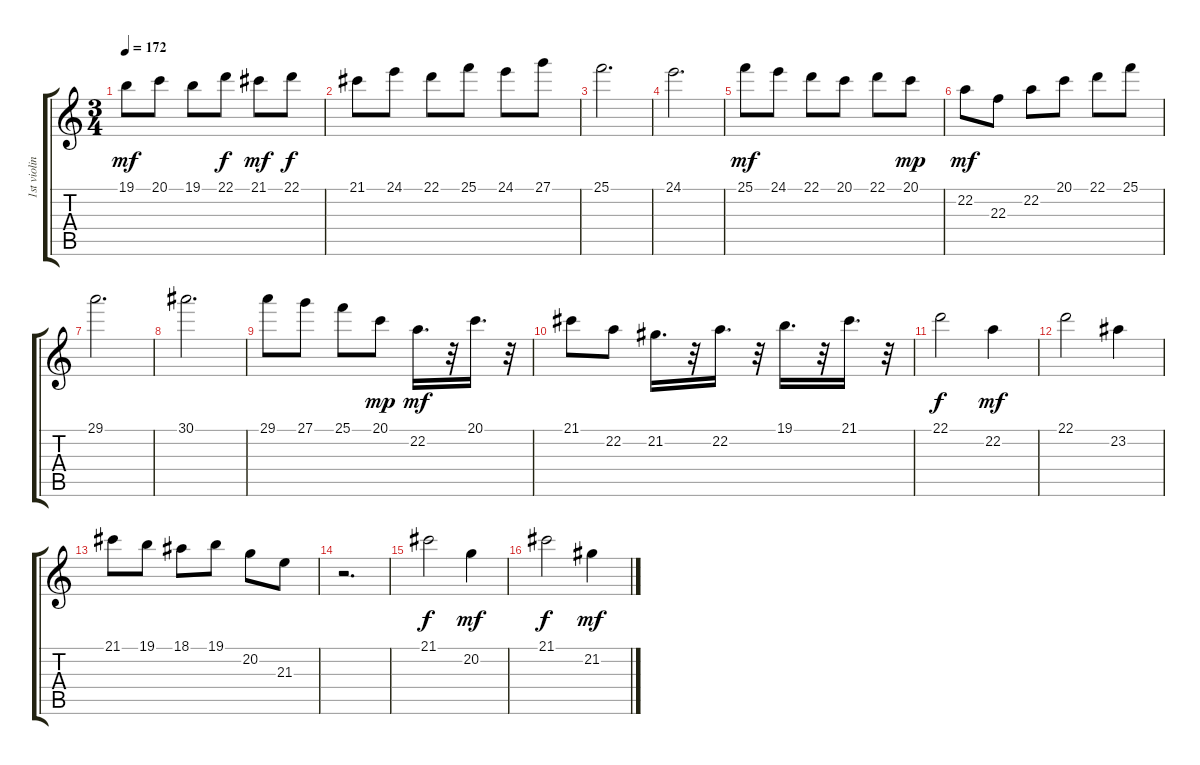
\track ("1st violins" "1st violin") {instrument stringensemble1}
\staff {score tabs}
\tuning (E4 B3 G3 D3 A2 E2) {hide}
\ts (3 4)
\tempo 172
\clef g2
\ks c
19.1.8{dy mf} 20.1.8 19.1.8 22.1.8{dy f} 21.1.8{dy mf} 22.1.8{dy f} |
21.1.8 24.1.8 22.1.8 25.1.8 24.1.8 27.1.8 |
25.1.2{d} |
24.1.2{d} |
25.1.8{dy mf} 24.1.8 22.1.8 20.1.8 22.1.8 20.1.8{dy mp} |
22.2.8{dy mf} 22.3.8 22.2.8 20.1.8 22.1.8 25.1.8 |
29.1.2{d} |
30.1.2{d} |
29.1.8 27.1.8 25.1.8 20.1.8{dy mp} 22.2.16{d dy mf} r.32 20.1.16{d} r.32 |
21.1.8 22.2.8 21.2.16{d} r.32 22.2.16{d} r.32 19.1.16{d} r.32 21.1.16{d} r.32 |
22.1.2{dy f} 22.2.4{dy mf} |
22.1.2 23.2.4 |
21.1.8 19.1.8 18.1.8 19.1.8 20.2.8 21.3.8 |
r.2{d} |
21.1.2{dy f} 20.2.4{dy mf} |
21.1.2{dy f} 21.2.4{dy mf}
